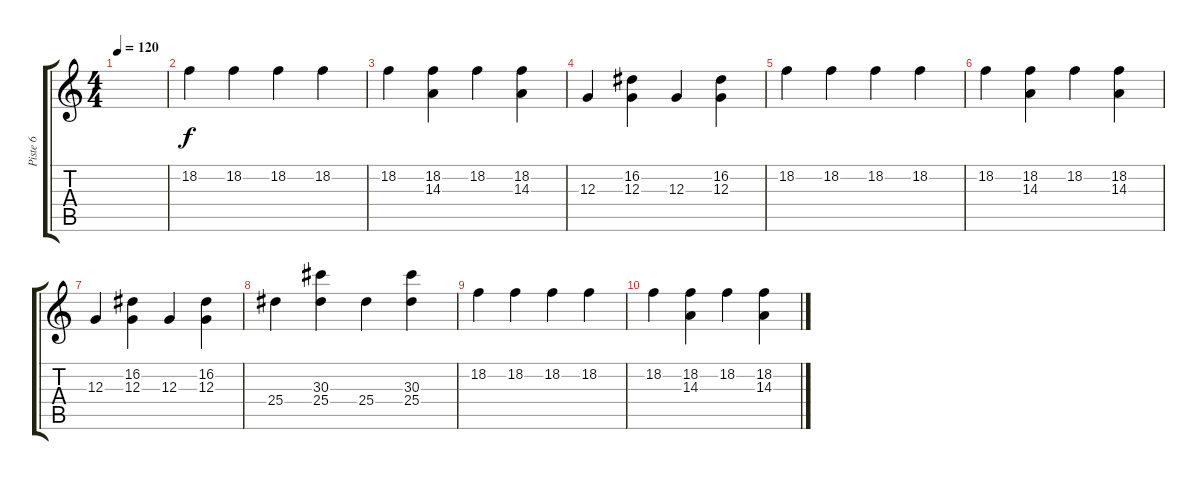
\track ("Piste 6" "Piste 6") {instrument rockorgan}
\staff {score tabs}
\tuning (E4 B3 G3 D3 A2 E2) {hide}
\ts (4 4)
\tempo 120
\clef g2
\ks c
|
18.2.4 18.2.4 18.2.4 18.2.4 |
18.2.4 (18.2 14.3).4 18.2.4 (18.2 14.3).4 |
12.3.4 (16.2 12.3).4 12.3.4 (16.2 12.3).4 |
18.2.4 18.2.4 18.2.4 18.2.4 |
18.2.4 (18.2 14.3).4 18.2.4 (18.2 14.3).4 |
12.3.4 (16.2 12.3).4 12.3.4 (16.2 12.3).4 |
25.4.4 (30.3 25.4).4 25.4.4 (30.3 25.4).4 |
18.2.4 18.2.4 18.2.4 18.2.4 |
18.2.4 (18.2 14.3).4 18.2.4 (18.2 14.3).4
